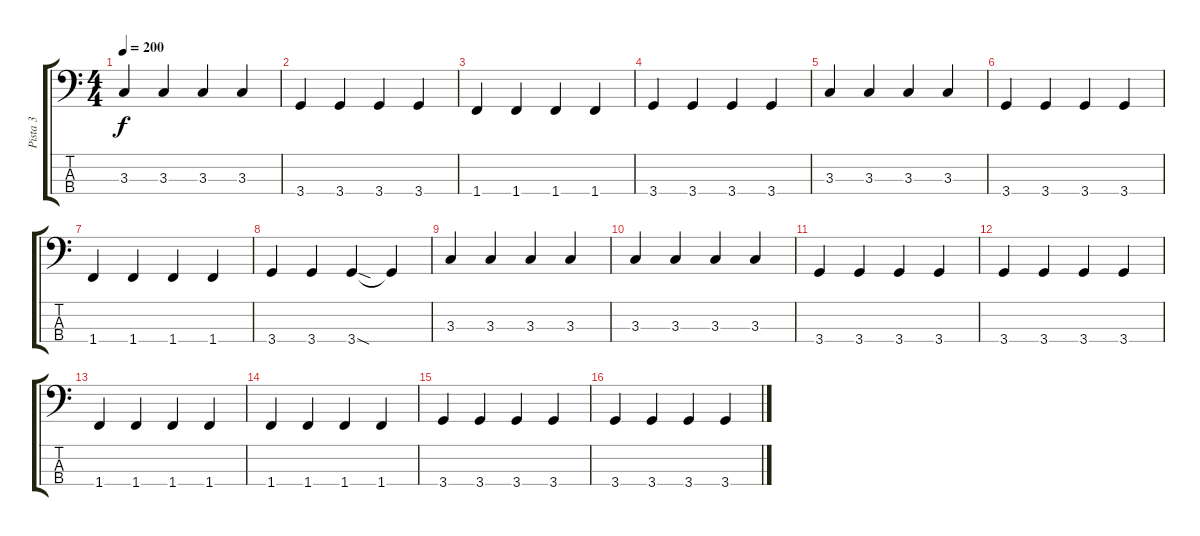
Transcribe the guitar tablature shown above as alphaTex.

\track ("Pista 3" "Pista 3") {instrument electricbasspick}
\staff {score tabs}
\tuning (G2 D2 A1 E1) {hide}
\ts (4 4)
\tempo 200
\clef f4
\ks c
3.3.4{dy f} 3.3.4 3.3.4 3.3.4 |
3.4.4 3.4.4 3.4.4 3.4.4 |
1.4.4 1.4.4 1.4.4 1.4.4 |
3.4.4 3.4.4 3.4.4 3.4.4 |
3.3.4 3.3.4 3.3.4 3.3.4 |
3.4.4 3.4.4 3.4.4 3.4.4 |
1.4.4 1.4.4 1.4.4 1.4.4 |
3.4.4 3.4.4 3.4{sod}.4 3.4{t}.4 |
3.3.4 3.3.4 3.3.4 3.3.4 |
3.3.4 3.3.4 3.3.4 3.3.4 |
3.4.4 3.4.4 3.4.4 3.4.4 |
3.4.4 3.4.4 3.4.4 3.4.4 |
1.4.4 1.4.4 1.4.4 1.4.4 |
1.4.4 1.4.4 1.4.4 1.4.4 |
3.4.4 3.4.4 3.4.4 3.4.4 |
3.4.4 3.4.4 3.4.4 3.4.4
